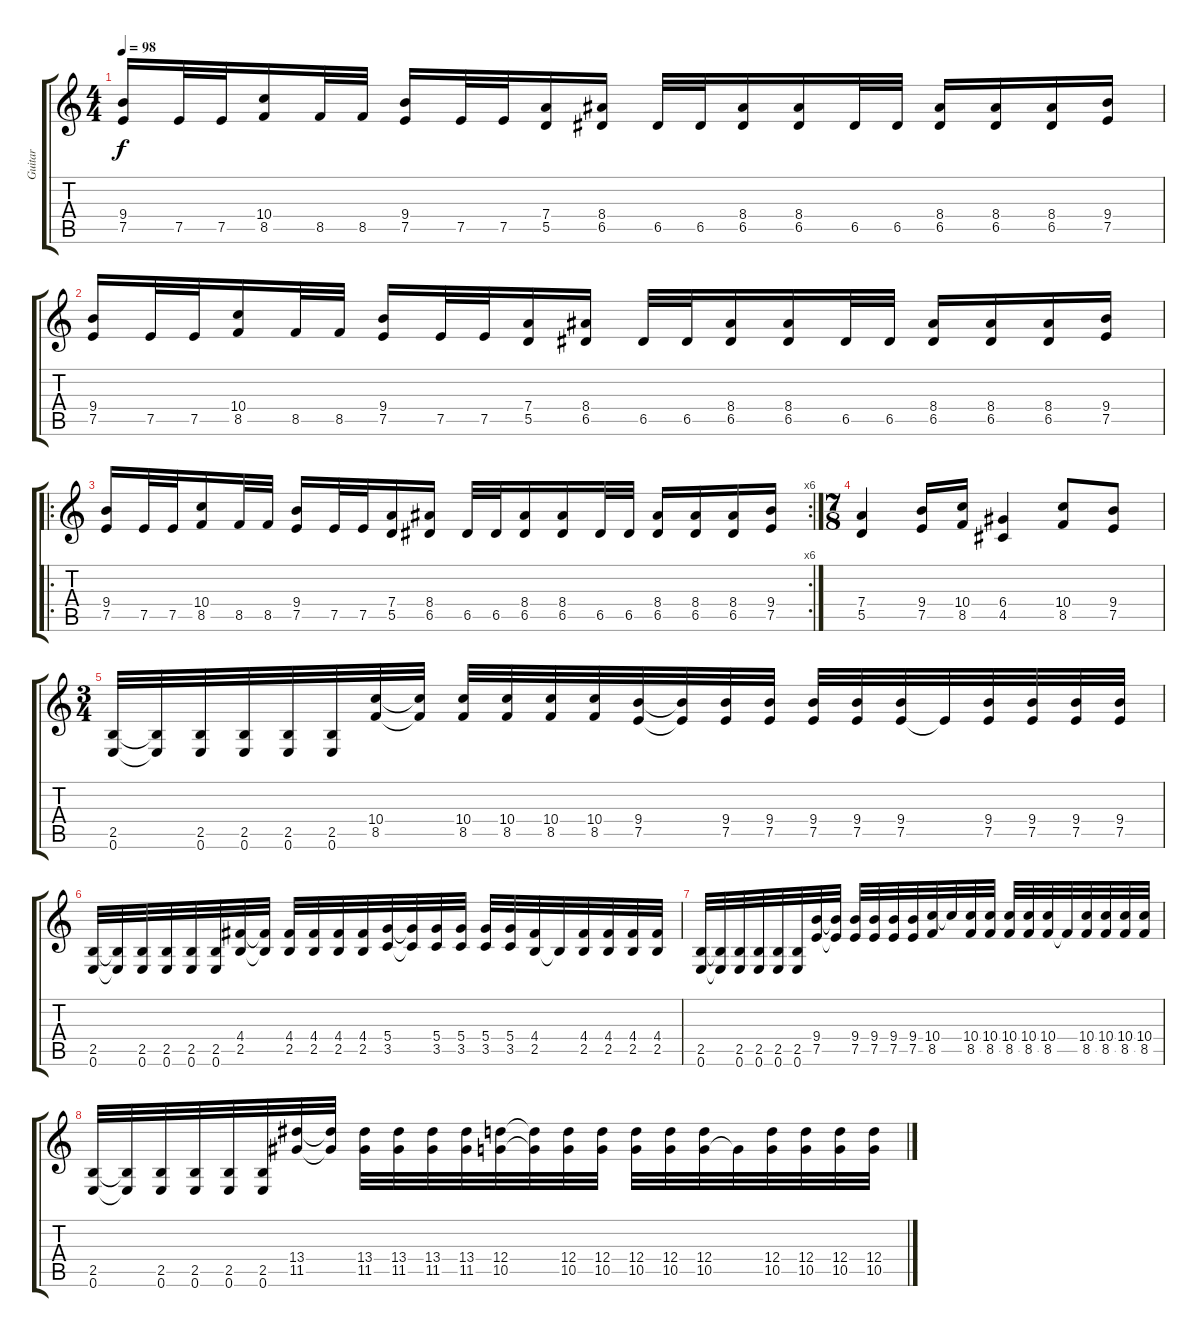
\track ("Guitar" "Guitar") {instrument distortionguitar}
\staff {score tabs}
\tuning (E4 B3 G3 D3 A2 E2) {hide}
\ts (4 4)
\tempo 98
\clef g2
\ks c
(9.4 7.5).16{dy f} 7.5.32 7.5.32 (10.4 8.5).16 8.5.32 8.5.32 (9.4 7.5).16 7.5.32 7.5.32 (7.4 5.5).16 (8.4 6.5).16 6.5.32 6.5.32 (8.4 6.5).16 (8.4 6.5).16 6.5.32 6.5.32 (8.4 6.5).16 (8.4 6.5).16 (8.4 6.5).16 (9.4 7.5).16 |
(9.4 7.5).16 7.5.32 7.5.32 (10.4 8.5).16 8.5.32 8.5.32 (9.4 7.5).16 7.5.32 7.5.32 (7.4 5.5).16 (8.4 6.5).16 6.5.32 6.5.32 (8.4 6.5).16 (8.4 6.5).16 6.5.32 6.5.32 (8.4 6.5).16 (8.4 6.5).16 (8.4 6.5).16 (9.4 7.5).16 |
\ro
\rc 6
(9.4 7.5).16 7.5.32 7.5.32 (10.4 8.5).16 8.5.32 8.5.32 (9.4 7.5).16 7.5.32 7.5.32 (7.4 5.5).16 (8.4 6.5).16 6.5.32 6.5.32 (8.4 6.5).16 (8.4 6.5).16 6.5.32 6.5.32 (8.4 6.5).16 (8.4 6.5).16 (8.4 6.5).16 (9.4 7.5).16 |
\ts (7 8)
(7.4 5.5).4 (9.4 7.5).16 (10.4 8.5).16 (6.4 4.5).4 (10.4 8.5).8 (9.4 7.5).8 |
\ts (3 4)
(2.5 0.6).32 (2.5{t} 0.6{t}).32 (2.5 0.6).32 (2.5 0.6).32 (2.5 0.6).32 (2.5 0.6).32 (10.4 8.5).32 (10.4{t} 8.5{t}).32 (10.4 8.5).32 (10.4 8.5).32 (10.4 8.5).32 (10.4 8.5).32 (9.4 7.5).32 (9.4{t} 7.5{t}).32 (9.4 7.5).32 (9.4 7.5).32 (9.4 7.5).32 (9.4 7.5).32 (9.4 7.5).32 7.5{t}.32 (9.4 7.5).32 (9.4 7.5).32 (9.4 7.5).32 (9.4 7.5).32 |
(2.5 0.6).32 (2.5{t} 0.6{t}).32 (2.5 0.6).32 (2.5 0.6).32 (2.5 0.6).32 (2.5 0.6).32 (4.4 2.5).32 (4.4{t} 2.5{t}).32 (4.4 2.5).32 (4.4 2.5).32 (4.4 2.5).32 (4.4 2.5).32 (5.4 3.5).32 (5.4{t} 3.5{t}).32 (5.4 3.5).32 (5.4 3.5).32 (5.4 3.5).32 (5.4 3.5).32 (4.4 2.5).32 2.5{t}.32 (4.4 2.5).32 (4.4 2.5).32 (4.4 2.5).32 (4.4 2.5).32 |
(2.5 0.6).32 (2.5{t} 0.6{t}).32 (2.5 0.6).32 (2.5 0.6).32 (2.5 0.6).32 (2.5 0.6).32 (9.4 7.5).32 (9.4{t} 7.5{t}).32 (9.4 7.5).32 (9.4 7.5).32 (9.4 7.5).32 (9.4 7.5).32 (10.4 8.5).32 10.4{t}.32 (10.4 8.5).32 (10.4 8.5).32 (10.4 8.5).32 (10.4 8.5).32 (10.4 8.5).32 8.5{t}.32 (10.4 8.5).32 (10.4 8.5).32 (10.4 8.5).32 (10.4 8.5).32 |
(2.5 0.6).32 (2.5{t} 0.6{t}).32 (2.5 0.6).32 (2.5 0.6).32 (2.5 0.6).32 (2.5 0.6).32 (13.4 11.5).32 (13.4{t} 11.5{t}).32 (13.4 11.5).32 (13.4 11.5).32 (13.4 11.5).32 (13.4 11.5).32 (12.4 10.5).32 (12.4{t} 10.5{t}).32 (12.4 10.5).32 (12.4 10.5).32 (12.4 10.5).32 (12.4 10.5).32 (12.4 10.5).32 10.5{t}.32 (12.4 10.5).32 (12.4 10.5).32 (12.4 10.5).32 (12.4 10.5).32
